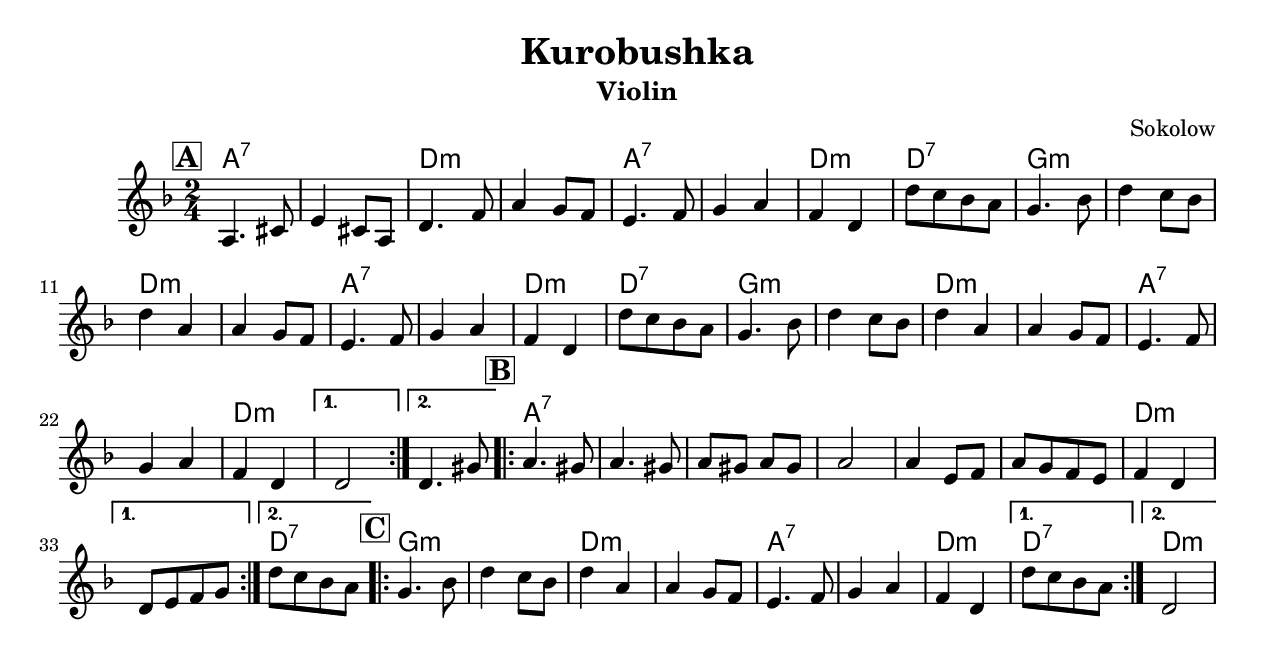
\version "2.24.0"
\include "english.ly"
%\pointAndClickOff
\paper{
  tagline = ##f
  print-all-headers = ##t
  #(set-paper-size "letter")
}
date = #(strftime "%d-%m-%Y" (localtime (current-time)))

%\markup{ \italic{ " Updated " \date  }  }

%\markup{ Got something to say? }

global = {
  \clef treble
  \key d \minor
  \time 2/4
  \set Score.rehearsalMarkFormatter = #format-mark-box-alphabet
}

%#################################### Melody ########################
melody = \relative c' {
  \global
  %\partial 16*3 a16 d f   %lead in notes

  \repeat volta 2{
    \mark \default
    a4. cs8
    e4 cs8 a
    d4. f8|
    a4 g8 f

    e4. f8
    g4 a
    f4 d
    d'8 [c bf a]

    g4. bf8
    d4 c8 bf
    d4 a
    a4 g8 f

    e4. f8
    g4 a
    f4 d
    d'8 [c bf a]

    g4. bf8
    d4 c8 bf
    d4 a
    a4 g8 f

    e4. f8
    g4 a
    f4 d
  }
  \alternative { {d2 }{d4. gs8 } }

  \repeat volta 2{
    \mark \default
    a4. gs8
    a4. gs8
    a8 gs a gs
    a2

    a4 e8 f
    a8[g f e]
    f4 d

  }
  \alternative { {d8 [e f g] }{d'8 [c bf a] } }


  \repeat volta 2{
    \mark \default
    g4. bf8
    d4 c8 bf
    d4 a
    a4 g8 f

    e4. f8|
    g4 a
    f4 d
  }
  \alternative { {d'8[c bf a] }{d,2 } }

}
%################################# Lyrics #####################
%\addlyrics{  }
%################################# Chords #######################
harmonies = \chordmode {
  a2*2:7
  d2*2:m
  a2*2:7
  d2:m
  d2:7
  g2*2:m
  d2*2:m
  a2*2:7
  d2:m
  d2:7
  g2*2:m
  d2*2:m
  a2*2:7
  d2*3:m
  %bridge
  a2*6:7
  d2*2:m
  d2:7
  %end
  g2*2:m
  d2*2:m
  a2*2:7
  d2:m
  d2:7
  d2:m
}

\score {
  <<
    \new ChordNames {
      \set chordChanges = ##f
      \harmonies
    }
    \new Staff
    \melody
  >>
  \header{
    title= "Kurobushka"
    subtitle=""
    composer= ""
    instrument = "Violin"
    arranger= "Sokolow"
  }
  \midi{\tempo 4 = 120}
  \layout{indent = 1.0\cm}
}
%{
% more verses:
\markup{}
\markup {
  \fill-line {
    \hspace #0.1 % distance from left margin
    \column {
      \line { "1."
	\column {
	  ""
	}
      }
      \hspace #0.2 % vertical distance between verses
      \line { "2."
	\column {
	 ""
	}
      }
    }
    \hspace #0.1  % horiz. distance between columns
    \column {
      \line { "3."
	\column {
	  ""
	}
      }
      \hspace #0.2 % distance between verses
      \line { "4."
	\column {
	 ""
	}
      }
    }
    \hspace #0.1 % distance to right margin
  }
}

%}
